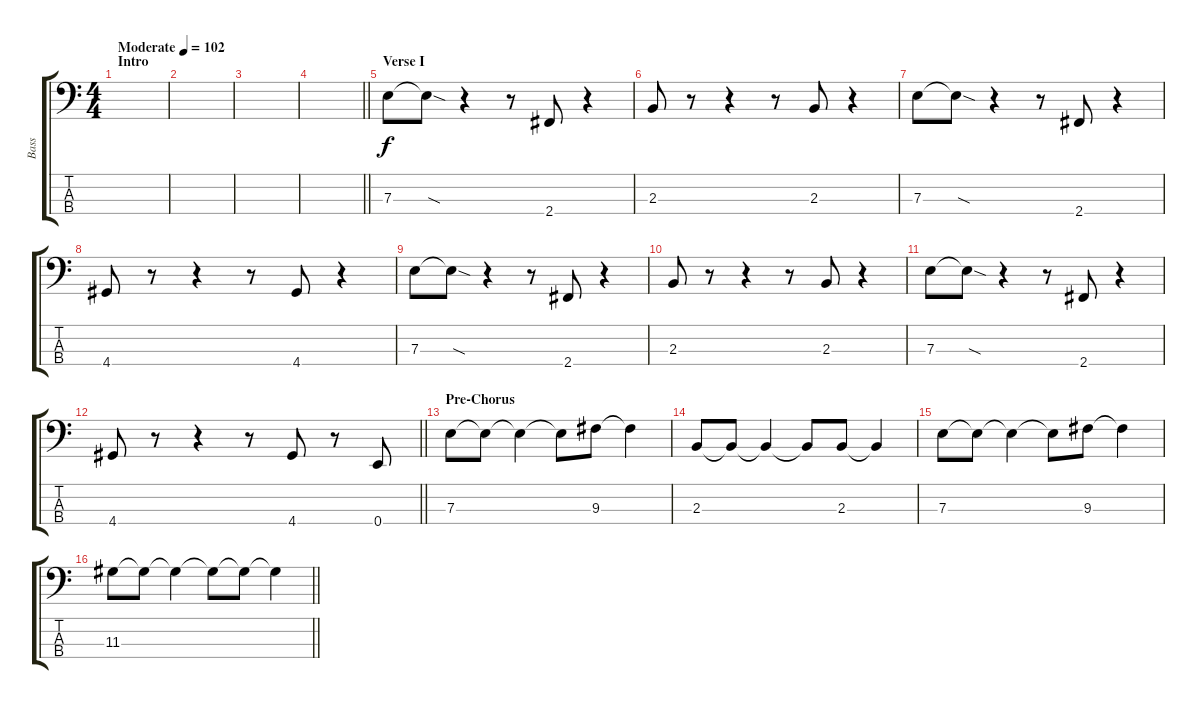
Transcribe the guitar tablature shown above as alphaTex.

\track ("Bass" "Bass") {instrument electricbassfinger}
\staff {score tabs}
\tuning (G2 D2 A1 E1) {hide}
\ts (4 4)
\section ("" "Intro")
\tempo (102 "Moderate")
\clef f4
\ks c
|
|
|
\barLineRight lightlight
|
\section ("" "Verse I")
7.3.8 7.3{sod t}.8 r.4 r.8 2.4.8 r.4 |
2.3.8 r.8 r.4 r.8 2.3.8 r.4 |
7.3.8 7.3{sod t}.8 r.4 r.8 2.4.8 r.4 |
4.4.8 r.8 r.4 r.8 4.4.8 r.4 |
7.3.8 7.3{sod t}.8 r.4 r.8 2.4.8 r.4 |
2.3.8 r.8 r.4 r.8 2.3.8 r.4 |
7.3.8 7.3{sod t}.8 r.4 r.8 2.4.8 r.4 |
\barLineRight lightlight
4.4.8 r.8 r.4 r.8 4.4.8 r.8 0.4.8 |
\section ("" "Pre-Chorus")
7.3.8 7.3{t}.8 7.3{t}.4 7.3{t}.8 9.3.8 9.3{t}.4 |
2.3.8 2.3{t}.8 2.3{t}.4 2.3{t}.8 2.3.8 2.3{t}.4 |
7.3.8 7.3{t}.8 7.3{t}.4 7.3{t}.8 9.3.8 9.3{t}.4 |
\barLineRight lightlight
11.3.8 11.3{t}.8 11.3{t}.4 11.3{t}.8 11.3{t}.8 11.3{t}.4
